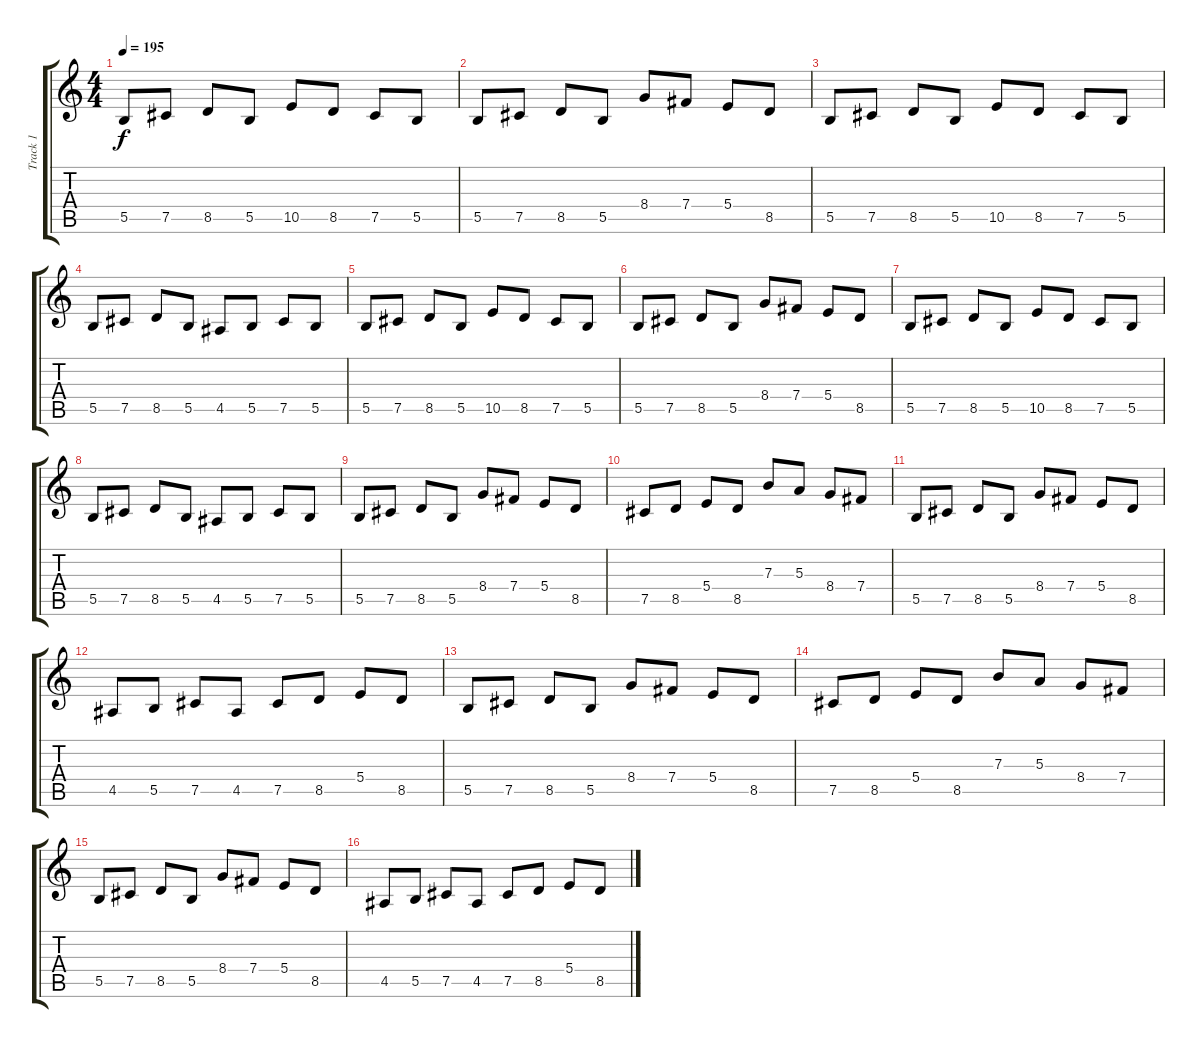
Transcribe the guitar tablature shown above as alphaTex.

\track ("Track 1" "Track 1") {instrument distortionguitar}
\staff {score tabs}
\tuning (Db4 Ab3 E3 B2 Gb2 B1) {hide}
\ts (4 4)
\tempo 195
\clef g2
\ks c
5.5.8{dy f} 7.5.8 8.5.8 5.5.8 10.5.8 8.5.8 7.5.8 5.5.8 |
5.5.8 7.5.8 8.5.8 5.5.8 8.4.8 7.4.8 5.4.8 8.5.8 |
5.5.8 7.5.8 8.5.8 5.5.8 10.5.8 8.5.8 7.5.8 5.5.8 |
5.5.8 7.5.8 8.5.8 5.5.8 4.5.8 5.5.8 7.5.8 5.5.8 |
5.5.8 7.5.8 8.5.8 5.5.8 10.5.8 8.5.8 7.5.8 5.5.8 |
5.5.8 7.5.8 8.5.8 5.5.8 8.4.8 7.4.8 5.4.8 8.5.8 |
5.5.8 7.5.8 8.5.8 5.5.8 10.5.8 8.5.8 7.5.8 5.5.8 |
5.5.8 7.5.8 8.5.8 5.5.8 4.5.8 5.5.8 7.5.8 5.5.8 |
5.5.8 7.5.8 8.5.8 5.5.8 8.4.8 7.4.8 5.4.8 8.5.8 |
7.5.8 8.5.8 5.4.8 8.5.8 7.3.8 5.3.8 8.4.8 7.4.8 |
5.5.8 7.5.8 8.5.8 5.5.8 8.4.8 7.4.8 5.4.8 8.5.8 |
4.5.8 5.5.8 7.5.8 4.5.8 7.5.8 8.5.8 5.4.8 8.5.8 |
5.5.8 7.5.8 8.5.8 5.5.8 8.4.8 7.4.8 5.4.8 8.5.8 |
7.5.8 8.5.8 5.4.8 8.5.8 7.3.8 5.3.8 8.4.8 7.4.8 |
5.5.8 7.5.8 8.5.8 5.5.8 8.4.8 7.4.8 5.4.8 8.5.8 |
4.5.8 5.5.8 7.5.8 4.5.8 7.5.8 8.5.8 5.4.8 8.5.8
